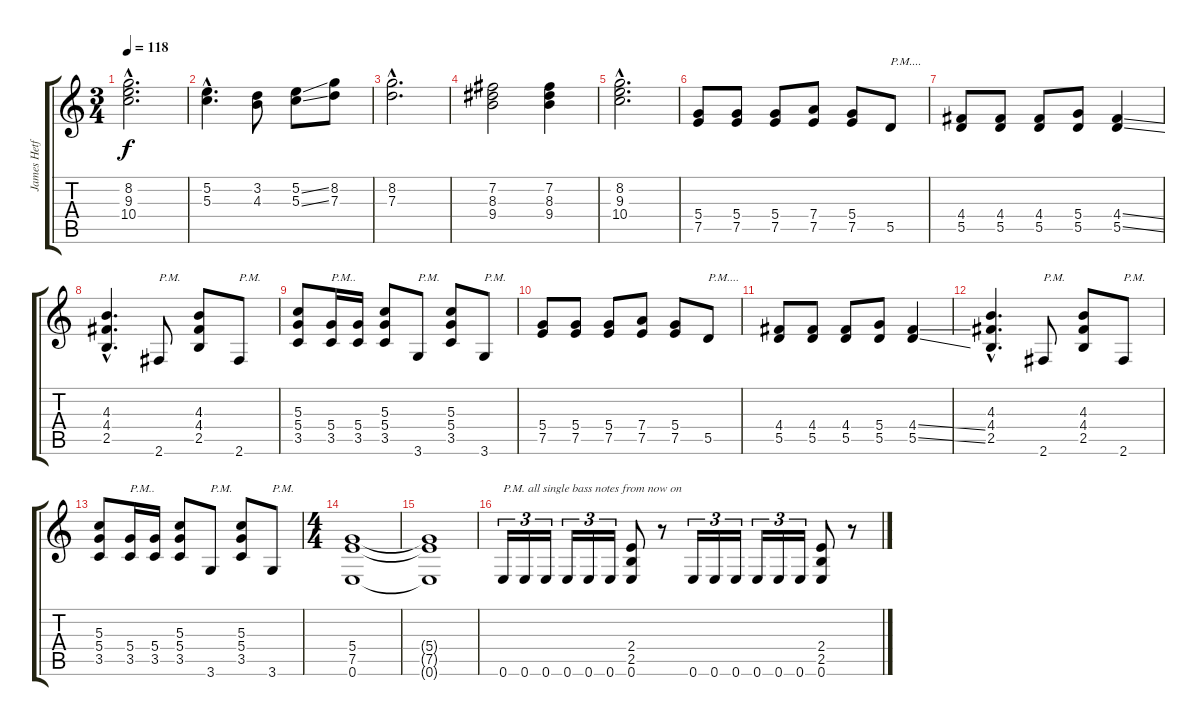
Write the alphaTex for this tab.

\track ("James Hetfield" "James Hetf") {instrument electricguitarclean}
\staff {score tabs}
\tuning (E4 B3 G3 D3 A2 E2) {hide}
\ts (3 4)
\tempo 118
\clef g2
\ks c
(8.2{hac} 9.3{hac} 10.4{hac}).2{d dy f} |
(5.2{hac} 5.3{hac}).4{d} (3.2 4.3).8 (5.2{ss} 5.3{ss}).8 (8.2 7.3).8 |
(8.2{hac} 7.3{hac}).2{d} |
(7.2 8.3 9.4).2 (7.2 8.3 9.4).4 |
(8.2{hac} 9.3{hac} 10.4{hac}).2{d} |
(5.4 7.5).8 (5.4 7.5).8 (5.4 7.5).8 (7.4 7.5).8 (5.4 7.5).8 5.5.8{txt "P.M...."} |
(4.4 5.5).8 (4.4 5.5).8 (4.4 5.5).8 (5.4 5.5).8 (4.4{ss} 5.5{ss}).4 |
(4.3{hac} 4.4{hac} 2.5{hac}).4{d} 2.6.8{txt "P.M."} (4.3 4.4 2.5).8 2.6.8{txt "P.M."} |
(5.3 5.4 3.5).8 (5.4 3.5).16{txt "P.M.."} (5.4 3.5).16 (5.3 5.4 3.5).8 3.6.8{txt "P.M."} (5.3 5.4 3.5).8 3.6.8{txt "P.M."} |
(5.4 7.5).8 (5.4 7.5).8 (5.4 7.5).8 (7.4 7.5).8 (5.4 7.5).8 5.5.8{txt "P.M...."} |
(4.4 5.5).8 (4.4 5.5).8 (4.4 5.5).8 (5.4 5.5).8 (4.4{ss} 5.5{ss}).4 |
(4.3{hac} 4.4{hac} 2.5{hac}).4{d} 2.6.8{txt "P.M."} (4.3 4.4 2.5).8 2.6.8{txt "P.M."} |
(5.3 5.4 3.5).8 (5.4 3.5).16{txt "P.M.."} (5.4 3.5).16 (5.3 5.4 3.5).8 3.6.8{txt "P.M."} (5.3 5.4 3.5).8 3.6.8{txt "P.M."} |
\ts (4 4)
(5.4 7.5 0.6).1 |
(5.4{t} 7.5{t} 0.6{t}).1 |
0.6.16{tu (3 2) txt "P.M. all single bass notes from now on"} 0.6.16{tu (3 2)} 0.6.16{tu (3 2)} 0.6.16{tu (3 2)} 0.6.16{tu (3 2)} 0.6.16{tu (3 2)} (2.4 2.5 0.6).8 r.8 0.6.16{tu (3 2)} 0.6.16{tu (3 2)} 0.6.16{tu (3 2)} 0.6.16{tu (3 2)} 0.6.16{tu (3 2)} 0.6.16{tu (3 2)} (2.4 2.5 0.6).8 r.8
